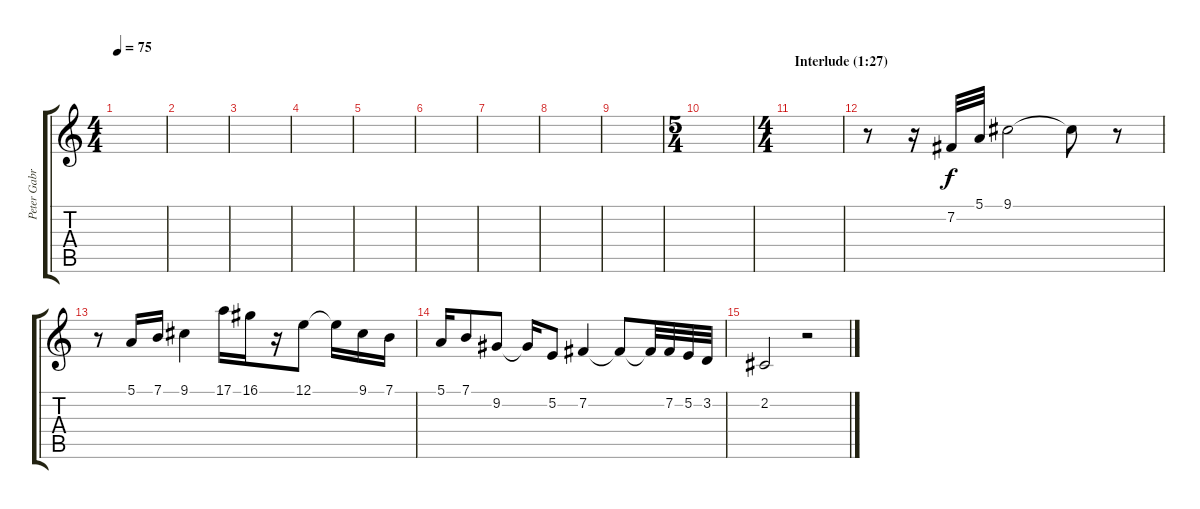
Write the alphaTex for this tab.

\track ("Peter Gabriel (flute)" "Peter Gabr") {instrument flute}
\staff {score tabs}
\tuning (E4 B3 G3 D3 A2 E2) {hide}
\ts (4 4)
\tempo 75
\clef g2
\ks c
|
|
|
|
|
|
|
|
|
\ts (5 4)
|
\ts (4 4)
\section ("" "Interlude (1:27)")
|
r.8 r.16 7.2.32 5.1.32 9.1.2 9.1{t}.8 r.8 |
r.8 5.1.16 7.1.16 9.1.4 17.1.16 16.1.16 r.16 12.1.8 12.1{t}.16 9.1.16 7.1.16 |
5.1.16 7.1.8 9.2.8 9.2{t}.16 5.2.8 7.2.4 7.2{t}.8 7.2{t}.32 7.2.32 5.2.32 3.2.32 |
2.2.2 r.2
